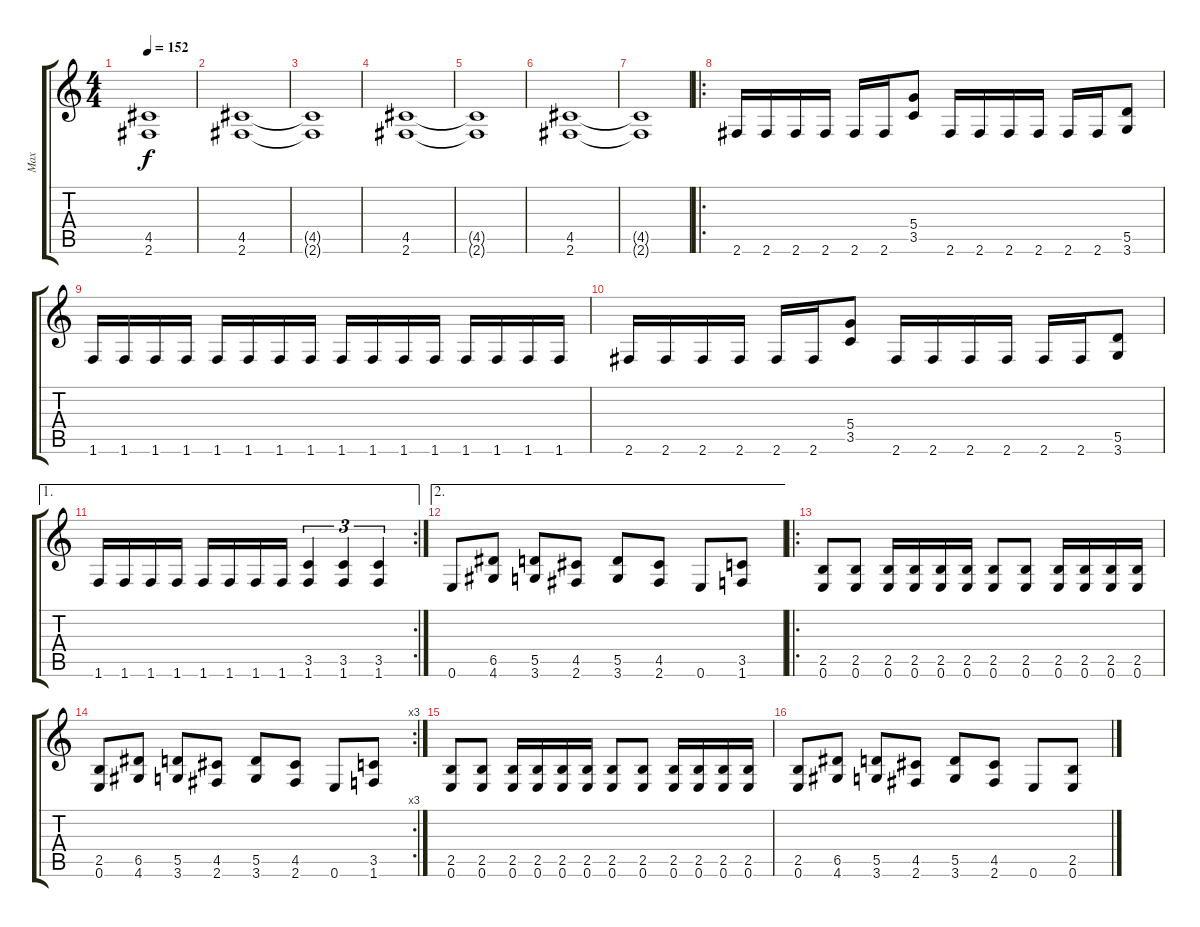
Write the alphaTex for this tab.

\track ("Max" "Max") {instrument distortionguitar}
\staff {score tabs}
\tuning (E4 B3 G3 D3 A2 E2) {hide}
\ts (4 4)
\tempo 152
\clef g2
\ks c
(4.5{t} 2.6{t}).1{dy f} |
(4.5 2.6).1 |
(4.5{t} 2.6{t}).1 |
(4.5 2.6).1 |
(4.5{t} 2.6{t}).1 |
(4.5 2.6).1 |
(4.5{t} 2.6{t}).1 |
\ro
2.6.16 2.6.16 2.6.16 2.6.16 2.6.16 2.6.16 (5.4 3.5).8 2.6.16 2.6.16 2.6.16 2.6.16 2.6.16 2.6.16 (5.5 3.6).8 |
1.6.16 1.6.16 1.6.16 1.6.16 1.6.16 1.6.16 1.6.16 1.6.16 1.6.16 1.6.16 1.6.16 1.6.16 1.6.16 1.6.16 1.6.16 1.6.16 |
2.6.16 2.6.16 2.6.16 2.6.16 2.6.16 2.6.16 (5.4 3.5).8 2.6.16 2.6.16 2.6.16 2.6.16 2.6.16 2.6.16 (5.5 3.6).8 |
\ae 1
\rc 2
1.6.16 1.6.16 1.6.16 1.6.16 1.6.16 1.6.16 1.6.16 1.6.16 (3.5 1.6).4{tu (3 2)} (3.5 1.6).4{tu (3 2)} (3.5 1.6).4{tu (3 2)} |
\ae 2
0.6.8 (6.5 4.6).8 (5.5 3.6).8 (4.5 2.6).8 (5.5 3.6).8 (4.5 2.6).8 0.6.8 (3.5 1.6).8 |
\ro
(2.5 0.6).8 (2.5 0.6).8 (2.5 0.6).16 (2.5 0.6).16 (2.5 0.6).16 (2.5 0.6).16 (2.5 0.6).8 (2.5 0.6).8 (2.5 0.6).16 (2.5 0.6).16 (2.5 0.6).16 (2.5 0.6).16 |
\rc 3
(2.5 0.6).8 (6.5 4.6).8 (5.5 3.6).8 (4.5 2.6).8 (5.5 3.6).8 (4.5 2.6).8 0.6.8 (3.5 1.6).8 |
(2.5 0.6).8 (2.5 0.6).8 (2.5 0.6).16 (2.5 0.6).16 (2.5 0.6).16 (2.5 0.6).16 (2.5 0.6).8 (2.5 0.6).8 (2.5 0.6).16 (2.5 0.6).16 (2.5 0.6).16 (2.5 0.6).16 |
(2.5 0.6).8 (6.5 4.6).8 (5.5 3.6).8 (4.5 2.6).8 (5.5 3.6).8 (4.5 2.6).8 0.6.8 (2.5 0.6).8
